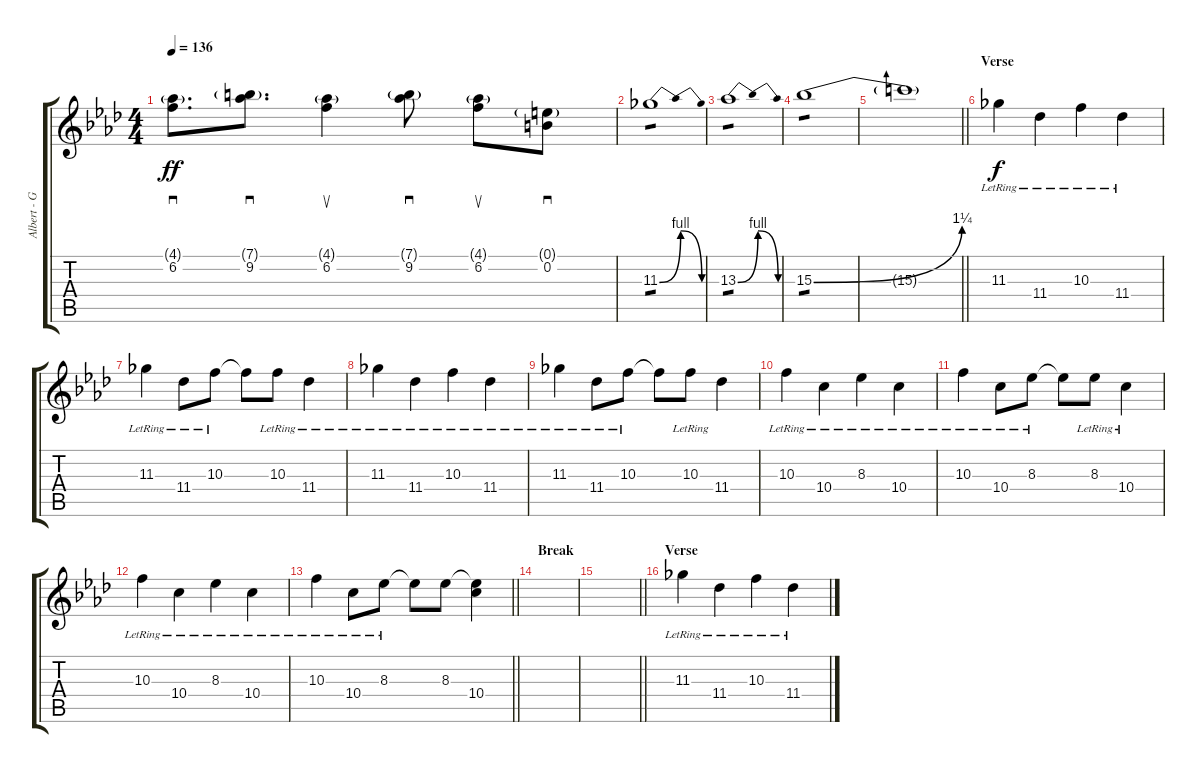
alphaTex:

\track ("Albert - Guitar RSE" "Albert - G") {instrument electricguitarclean}
\staff {score tabs}
\tuning (E4 B3 G3 D3 A2 E2) {hide}
\ts (4 4)
\tempo 136
\clef g2
\ks ab
(4.1{g} 6.2).8{d sd dy ff} (7.1{g} 9.2).8{d sd} (4.1{g} 6.2).4{su} (7.1{g} 9.2).8{sd} (4.1{g} 6.2).8{su} (0.1{g} 0.2).8{sd} |
11.3{be (bendrelease 0 0 48 4 48 4 60 0)}.1{tp 1} |
13.3{be (bendrelease 0 0 52 4 52 4 60 0)}.1{tp 1} |
15.3{be (bend 0 0 60 5)}.1{tp 1} |
\barLineRight lightlight
15.3{t}.1 |
\section ("" "Verse")
11.3{lr}.4{dy f instrument electricguitarclean} 11.4{lr}.4 10.3{lr}.4 11.4{lr}.4 |
11.3{lr}.4 11.4{lr}.8 10.3{lr}.8 10.3{t}.8 10.3{lr}.8 11.4{lr}.4 |
11.3{lr}.4 11.4{lr}.4 10.3{lr}.4 11.4{lr}.4 |
11.3{lr}.4 11.4{lr}.8 10.3{lr}.8 10.3{t}.8 10.3{lr}.8 11.4.4 |
10.3{lr}.4 10.4{lr}.4 8.3{lr}.4 10.4{lr}.4 |
10.3{lr}.4 10.4{lr}.8 8.3{lr}.8 8.3{t}.8 8.3{lr}.8 10.4{lr}.4 |
10.3{lr}.4 10.4{lr}.4 8.3{lr}.4 10.4{lr}.4 |
\barLineRight lightlight
10.3{lr}.4 10.4{lr}.8 8.3{lr}.8 8.3{t}.8 8.3.8 (8.3{t} 10.4).4 |
\section ("" "Break")
|
\barLineRight lightlight
|
\section ("" "Verse")
11.3{lr}.4 11.4{lr}.4 10.3{lr}.4 11.4{lr}.4
